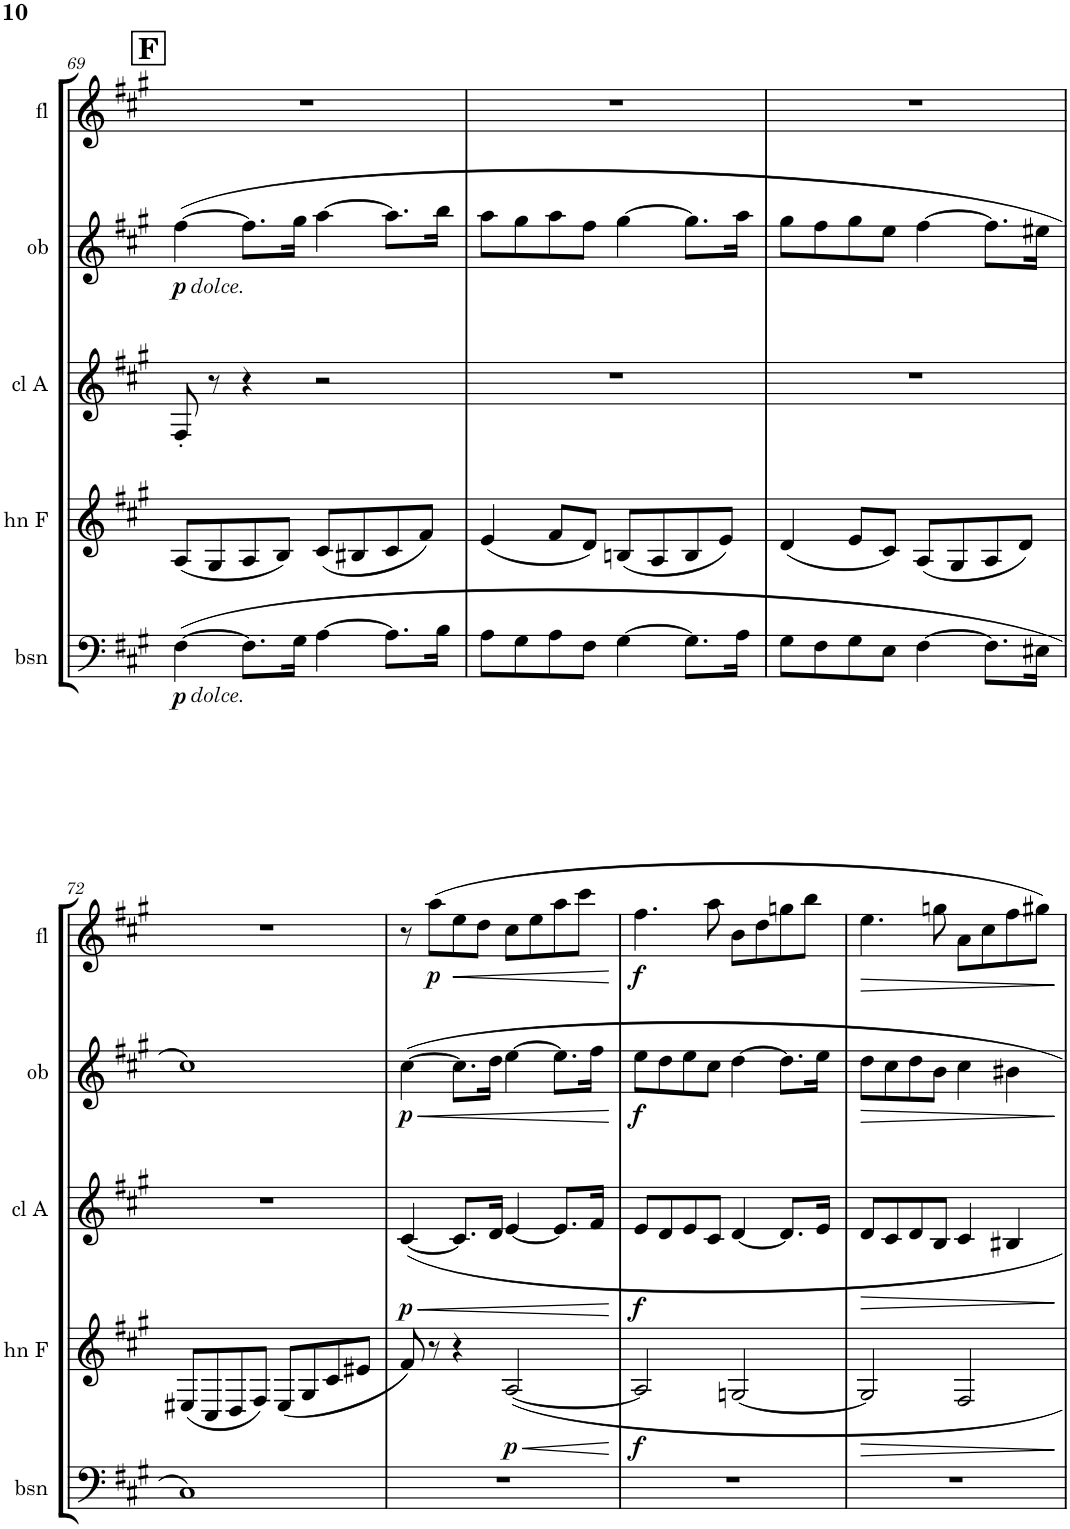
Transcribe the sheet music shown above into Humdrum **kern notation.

**kern	**dynam	**kern	**dynam	**kern	**dynam	**kern	**dynam	**kern	**dynam
*part5	*part5	*part4	*part4	*part3	*part3	*part2	*part2	*part1	*part1
*staff5	*staff5	*staff4	*staff4	*staff3	*staff3	*staff2	*staff2	*staff1	*staff1
*I"Bassoon	*	*I"Horn in F	*	*I"A Clarinet	*	*I"Oboe	*	*I"Flute	*
*I'bsn	*	*I'hn F	*	*I'cl A	*	*I'ob	*	*I'fl	*
!!LO:PB:g=z
*clefF4	*	*clefG2	*	*clefG2	*	*clefG2	*	*clefG2	*
*	*	*ITrd4c7	*	*ITrd2c3	*	*	*	*	*
*k[f#c#g#]	*	*k[f#c#g#]	*	*k[f#c#g#]	*	*k[f#c#g#]	*	*k[f#c#g#]	*
*M4/4	*	*M4/4	*	*M4/4	*	*M4/4	*	*M4/4	*
*met(c)	*	*met(c)	*	*met(c)	*	*met(c)	*	*met(c)	*
!!LO:REH:place=s1:a:B:cj:fs=14:t=F
=69	=69	=69	=69	=69	=69	=69	=69	=69	=69
!	!	!	!	!	!	!LO:TX:b:i:t=dolce.	!	!	!
!LO:TX:b:i:t=dolce.	!	!	!	!	!	!	!	!	!
!	!LO:DY:b	!	!	!	!	!	!LO:DY:b	!	!
([4F#\	p	(8A/L	.	8F#'/	.	([4ff#\	p	1r	.
.	.	8G#/	.	8r	.	.	.	.	.
8.F#\L]	.	8A/	.	4r	.	8.ff#\L]	.	.	.
.	.	8B/J)	.	.	.	.	.	.	.
16G#\Jk	.	.	.	.	.	16gg#\Jk	.	.	.
[4A\	.	(8c#/L	.	2r	.	[4aa\	.	.	.
.	.	8B#X/	.	.	.	.	.	.	.
8.A\L]	.	8c#/	.	.	.	8.aa\L]	.	.	.
.	.	8f#/J)	.	.	.	.	.	.	.
16B\Jk	.	.	.	.	.	16bb\Jk	.	.	.
=70	=70	=70	=70	=70	=70	=70	=70	=70	=70
8A\L	.	(4e/	.	1r	.	8aa\L	.	1r	.
8G#\	.	.	.	.	.	8gg#\	.	.	.
8A\	.	8f#/L	.	.	.	8aa\	.	.	.
8F#\J	.	8d/J)	.	.	.	8ff#\J	.	.	.
[4G#\	.	(8Bn/L	.	.	.	[4gg#\	.	.	.
.	.	8A/	.	.	.	.	.	.	.
8.G#\L]	.	8B/	.	.	.	8.gg#\L]	.	.	.
.	.	8e/J)	.	.	.	.	.	.	.
16A\Jk	.	.	.	.	.	16aa\Jk	.	.	.
=71	=71	=71	=71	=71	=71	=71	=71	=71	=71
8G#\L	.	(4d/	.	1r	.	8gg#\L	.	1r	.
8F#\	.	.	.	.	.	8ff#\	.	.	.
8G#\	.	8e/L	.	.	.	8gg#\	.	.	.
8E\J	.	8c#/J)	.	.	.	8ee\J	.	.	.
[4F#\	.	(8A/L	.	.	.	[4ff#\	.	.	.
.	.	8G#/	.	.	.	.	.	.	.
8.F#\L]	.	8A/	.	.	.	8.ff#\L]	.	.	.
.	.	8d/J)	.	.	.	.	.	.	.
16E#X\Jk	.	.	.	.	.	16ee#X\Jk	.	.	.
!!LO:LB:g=z
=72	=72	=72	=72	=72	=72	=72	=72	=72	=72
1C#)	.	(8E#X/L	.	1r	.	1cc#)	.	1r	.
.	.	8C#/	.	.	.	.	.	.	.
.	.	8D/	.	.	.	.	.	.	.
.	.	8F#/J)	.	.	.	.	.	.	.
.	.	(8E#/L	.	.	.	.	.	.	.
.	.	8G#/	.	.	.	.	.	.	.
.	.	8c#/	.	.	.	.	.	.	.
.	.	8e#X/J	.	.	.	.	.	.	.
=73	=73	=73	=73	=73	=73	=73	=73	=73	=73
!	!	!	!	!	!LO:HP:b	!	!LO:HP:b	!	!
!	!	!	!	!	!LO:DY:n=1:b	!	!LO:DY:n=1:b	!	!
1r	.	8f#/)	.	[4c#/	< p	[4cc#\	< p	8r	.
!	!	!	!	!	!	!	!	!	!LO:DY:b
.	.	8r	.	.	.	.	.	(8aa\L	p
!	!	!	!	!	!	!	!	!	!LO:HP:b
.	.	4r	.	8.c#/L]	.	8.cc#\L]	.	8ee\	<
.	.	.	.	.	.	.	.	8dd\J	.
.	.	.	.	16d/Jk	.	16dd\Jk	.	.	.
!	!	!	!LO:HP:b	!	!	!	!	!	!
!	!	!	!LO:DY:n=1:b	!	!	!	!	!	!
.	.	[2A/	< p	[4e/	.	[4ee\	.	8cc#\L	.
.	.	.	.	.	.	.	.	8ee\	.
.	.	.	.	8.e/L]	.	8.ee\L]	.	8aa\	.
.	.	.	.	.	.	.	.	8ccc#\J	.
.	.	.	.	16f#/Jk	.	16ff#\Jk	.	.	.
.	.	.	[	.	[	.	[	.	[
=74	=74	=74	=74	=74	=74	=74	=74	=74	=74
!	!	!	!LO:DY:b	!	!LO:DY:b	!	!LO:DY:b	!	!LO:DY:b
1r	.	2A/]	f	8e/L	f	8ee\L	f	4.ff#\	f
.	.	.	.	8d/	.	8dd\	.	.	.
.	.	.	.	8e/	.	8ee\	.	.	.
.	.	.	.	8c#/J	.	8cc#\J	.	8aa\	.
.	.	[2Gn/	.	[4d/	.	[4dd\	.	8b\L	.
.	.	.	.	.	.	.	.	8dd\	.
.	.	.	.	8.d/L]	.	8.dd\L]	.	8ggn\	.
.	.	.	.	.	.	.	.	8bb\J	.
.	.	.	.	16e/Jk	.	16ee\Jk	.	.	.
=75	=75	=75	=75	=75	=75	=75	=75	=75	=75
!	!	!	!LO:HP:b	!	!LO:HP:b	!	!LO:HP:b	!	!LO:HP:b
1r	.	2G/]	>	8d/L	>	8dd\L	>	4.ee\	>
.	.	.	.	8c#/	.	8cc#\	.	.	.
.	.	.	.	8d/	.	8dd\	.	.	.
.	.	.	.	8B/J	.	8b\J	.	8ggn\	.
.	.	2F#/	.	4c#/	.	4cc#\	.	8a\L	.
.	.	.	.	.	.	.	.	8cc#\	.
.	.	.	.	4B#X/	.	4b#X\	.	8ff#\	.
.	.	.	.	.	.	.	.	8gg#X\J)	.
.	.	.	]	.	]	.	]	.	]
=	=	=	=	=	=	=	=	=	=
*-	*-	*-	*-	*-	*-	*-	*-	*-	*-
